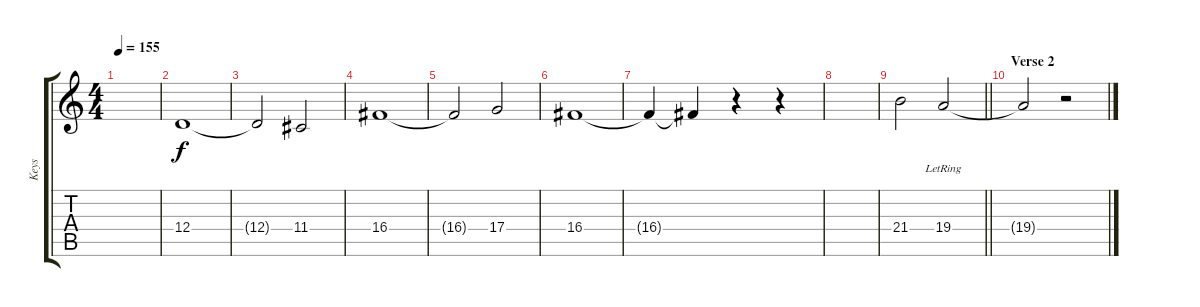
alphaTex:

\track ("Keys" "Keys") {instrument electricpiano1}
\staff {score tabs}
\tuning (E4 B3 G3 D3 A2 E2) {hide}
\ts (4 4)
\tempo 155
\clef g2
\ks c
|
12.4.1{instrument celesta} |
12.4{t}.2 11.4.2 |
16.4.1 |
16.4{t}.2 17.4.2 |
16.4.1 |
16.4{t}.4 16.4{t}.4 r.4 r.4 |
|
\barLineRight lightlight
21.4.2 19.4{lr}.2 |
\section ("" "Verse 2")
19.4{t}.2 r.2
